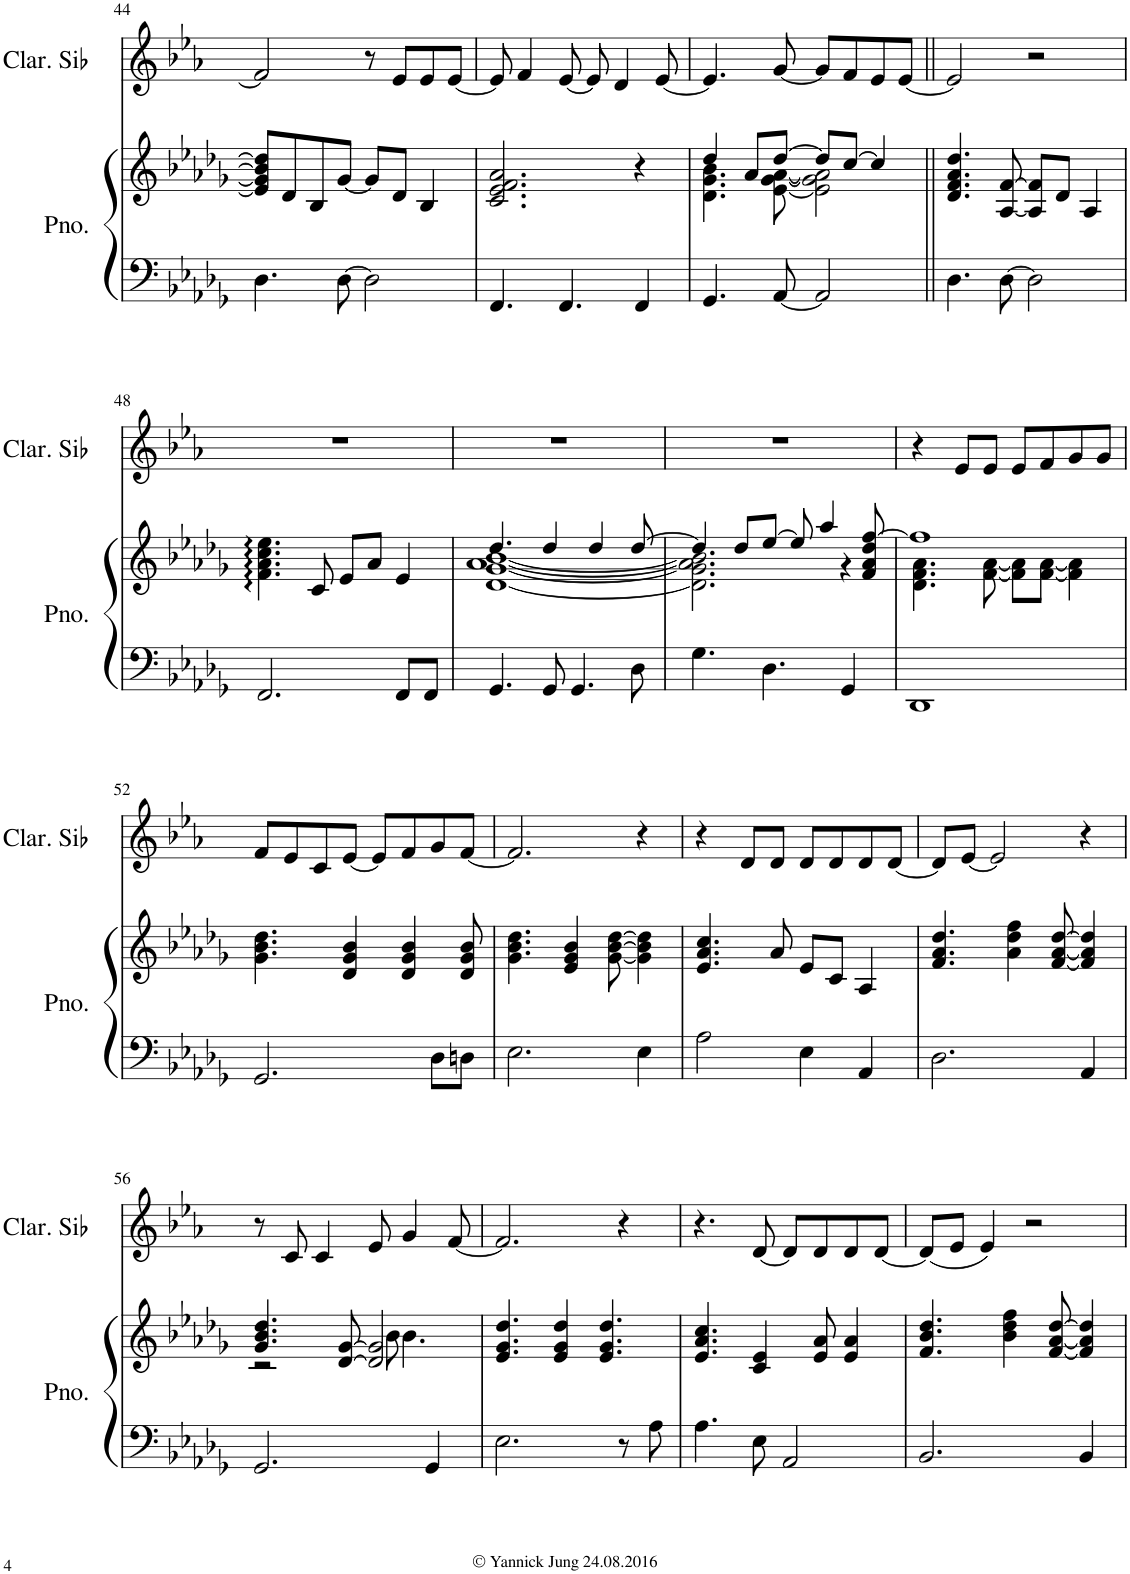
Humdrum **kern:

**kern	**kern	**kern
*part2	*part2	*part1
*staff3	*staff2	*staff1
*I"Piano	*	*I"Clarinette en Sib
*I'Pno.	*	*I'Clar. Sib
!!LO:PB:g=z
*clefF4	*clefG2	*clefG2
*	*	*Trd1c2
*k[b-e-a-d-g-]	*k[b-e-a-d-g-]	*k[b-e-a-]
*M4/4	*M4/4	*M4/4
=44	=44	=44
4.D-\	8e-/] 8g-/] 8b-/] 8dd-/]L	2f/]
.	8d-/	.
.	8B-/	.
[8D-\	[8g-/J	.
2D-\]	8g-/L]	8r
.	8d-/J	8e-/L
.	4B-/	8e-/
.	.	[8e-/J
=45	=45	=45
4.FF/	2.c/ 2.e-/ 2.f/ 2.a-/	8e-/]
.	.	4f/
4.FF/	.	[8e-/
.	.	8e-/]
.	.	4d/
4FF/	4r	.
.	.	[8e-/
=46	=46	=46
*	*^	*
4.GG-/	4dd-/	4.d-\ 4.g-\ 4.b-\	4.e-/]
.	8a-/L	.	.
[8AA-/	[8dd-/J	[8e-\ [8g-\ [8a-\	[8g/
2AA-/]	8dd-/L]	2e-\] 2g-\] 2a-\]	8g/L]
.	[8cc/J	.	8f/
.	4cc/]	.	8e-/
.	.	.	[8e-/J
*	*v	*v	*
=47||	=47||	=47||
4.D-\	4.d-/ 4.f/ 4.a-/ 4.dd-/	2e-/]
[8D-\	[8A-/ [8f/	.
2D-\]	8A-/] 8f/]L	2r
.	8d-/J	.
.	4A-/	.
!!LO:LB:g=z
=48	=48	=48
2.FF/	4.f\ 4.a-\ 4.cc\ 4.ee-\	1r
.	8c/	.
.	8e-/L	.
.	8a-/J	.
8FF/L	4e-/	.
8FF/J	.	.
=49	=49	=49
*	*^	*
4.GG-/	4.dd-/	[1d- [1g- [1a- [1b-	1r
8GG-/	4dd-/	.	.
4.GG-/	.	.	.
.	4dd-/	.	.
8D-\	[8dd-/	.	.
=50	=50	=50	=50
4.G-\	4dd-/]	2.d-\] 2.g-\] 2.a-\] 2.b-\]	1r
.	8dd-/L	.	.
4.D-\	[8ee-/J	.	.
.	8ee-/]	.	.
.	4aa-/	.	.
4GG-/	.	4r	.
.	8f/ 8a-/ 8dd-/ [8ff/	.	.
=51	=51	=51	=51
1DD-	1ff]	4.d-\ 4.f\ 4.a-\	4r
.	.	.	8e-/L
.	.	[8f\ [8a-\	8e-/J
.	.	8f\] 8a-\]L	8e-/L
.	.	[8f\ [8a-\J	8f/
.	.	4f\] 4a-\]	8g/
.	.	.	8g/J
*	*v	*v	*
!!LO:LB:g=z
=52	=52	=52
2.GG-/	4.g-\ 4.b-\ 4.dd-\	8f/L
.	.	8e-/
.	.	8c/
.	4d-/ 4g-/ 4b-/	[8e-/J
.	.	8e-/L]
.	4d-/ 4g-/ 4b-/	8f/
8D-\L	.	8g/
8Dn\J	8d-/ 8g-/ 8b-/	[8f/J
=53	=53	=53
2.E-\	4.g-\ 4.b-\ 4.dd-\	2.f/]
.	4e-/ 4g-/ 4b-/	.
.	[8g-\ [8b-\ [8dd-\	.
4E-\	4g-\] 4b-\] 4dd-\]	4r
=54	=54	=54
2A-\	4.e-/ 4.a-/ 4.cc/	4r
.	.	8d/L
.	8a-/	8d/J
4E-\	8e-/L	8d/L
.	8c/J	8d/
4AA-/	4A-/	8d/
.	.	[8d/J
=55	=55	=55
2.D-\	4.f/ 4.a-/ 4.dd-/	8d/L]
.	.	[8e-/J
.	.	2e-/]
.	4a-\ 4dd-\ 4ff\	.
.	[8f/ [8a-/ [8dd-/	.
4AA-/	4f/] 4a-/] 4dd-/]	4r
!!LO:LB:g=z
=56	=56	=56
*	*^	*
2.GG-/	4.g-/ 4.b-/ 4.dd-/	2r	8r
.	.	.	8c/
.	.	.	4c/
.	[8d-/ [8g-/	.	.
.	2d-/] 2g-/]	8b-\	8e-/
.	.	4.b-\	4g/
4GG-/	.	.	.
.	.	.	[8f/
*	*v	*v	*
=57	=57	=57
2.E-\	4.e-/ 4.g-/ 4.dd-/	2.f/]
.	4e-/ 4g-/ 4dd-/	.
.	4.e-/ 4.g-/ 4.dd-/	.
8r	.	4r
8A-\	.	.
=58	=58	=58
4.A-\	4.e-/ 4.a-/ 4.cc/	4.r
8E-\	4c/ 4e-/	[8d/
2AA-/	.	8d/L]
.	8e-/ 8a-/	8d/
.	4e-/ 4a-/	8d/
.	.	[8d/J
=59	=59	=59
2.BB-/	4.f/ 4.b-/ 4.dd-/	(8d/L]
.	.	8e-/J
.	.	4e-/)
.	4b-\ 4dd-\ 4ff\	.
.	.	2r
.	[8f/ [8a-/ [8dd-/	.
4BB-/	4f/] 4a-/] 4dd-/]	.
=	=	=
*-	*-	*-
